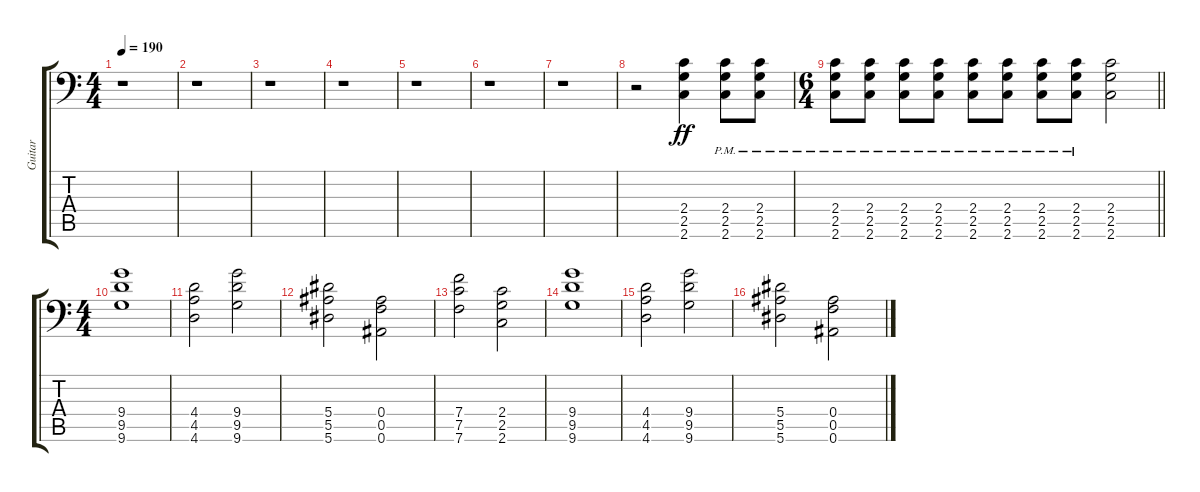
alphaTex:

\track ("Guitar" "Guitar") {instrument distortionguitar}
\staff {score tabs}
\tuning (C4 G3 Eb3 Bb2 F2 Bb1) {hide}
\ts (4 4)
\tempo 190
\clef f4
\ks c
r.1{dy ff instrument distortionguitar} |
r.1 |
r.1 |
r.1 |
r.1 |
r.1 |
r.1 |
r.2 (2.4 2.5 2.6).4 (2.4{pm} 2.5{pm} 2.6{pm}).8 (2.4{pm} 2.5{pm} 2.6{pm}).8 |
\ts (6 4)
\barLineRight lightlight
(2.4{pm} 2.5{pm} 2.6{pm}).8 (2.4{pm} 2.5{pm} 2.6{pm}).8 (2.4{pm} 2.5{pm} 2.6{pm}).8 (2.4{pm} 2.5{pm} 2.6{pm}).8 (2.4{pm} 2.5{pm} 2.6{pm}).8 (2.4{pm} 2.5{pm} 2.6{pm}).8 (2.4{pm} 2.5{pm} 2.6{pm}).8 (2.4{pm} 2.5{pm} 2.6{pm}).8 (2.4 2.5 2.6).2 |
\ts (4 4)
(9.4 9.5 9.6).1 |
(4.4 4.5 4.6).2 (9.4 9.5 9.6).2 |
(5.4 5.5 5.6).2 (0.4 0.5 0.6).2 |
(7.4 7.5 7.6).2 (2.4 2.5 2.6).2 |
(9.4 9.5 9.6).1 |
(4.4 4.5 4.6).2 (9.4 9.5 9.6).2 |
(5.4 5.5 5.6).2 (0.4 0.5 0.6).2
